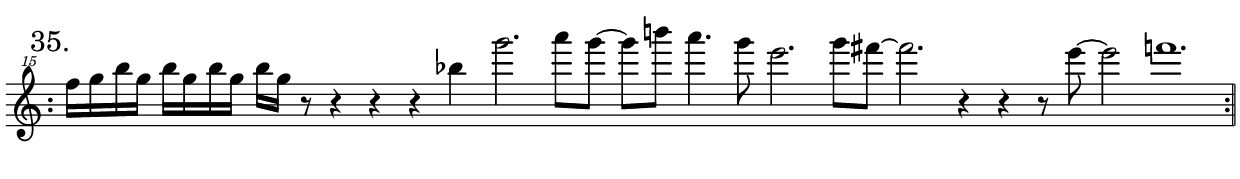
\version "2.19.80"


phrase = \relative c'''' {

  \clef "treble^15"
  \mark "35." 
  \cadenzaOn
  f16[ g b g] b[ g b g] b[ g] r8 r4 r r
  bes4 g'2. a8[ g~] g[ b!] a4. g8 e2. g8[ fis~] fis2.
  r4 r r8 e8~ e2 f1.

}

\score {
  \defineBarLine ":" #'("" ":" "")
  \new Staff = "phrase" {
    \bar ":"
    \phrase
    \set Score.repeatCommands = #'(end-repeat)
  }
  \layout {
    \context { \Staff
      \remove Time_signature_engraver
      \override BarLine.hair-thickness = #-1
      \override BarLine.thick-thickness = #-1
    }
  }
}
\header { tagline = "" }
\paper {
  top-margin = 1
  bottom-margin = 1
  left-margin = 1
  right-margin = 1
  indent = 0
}

